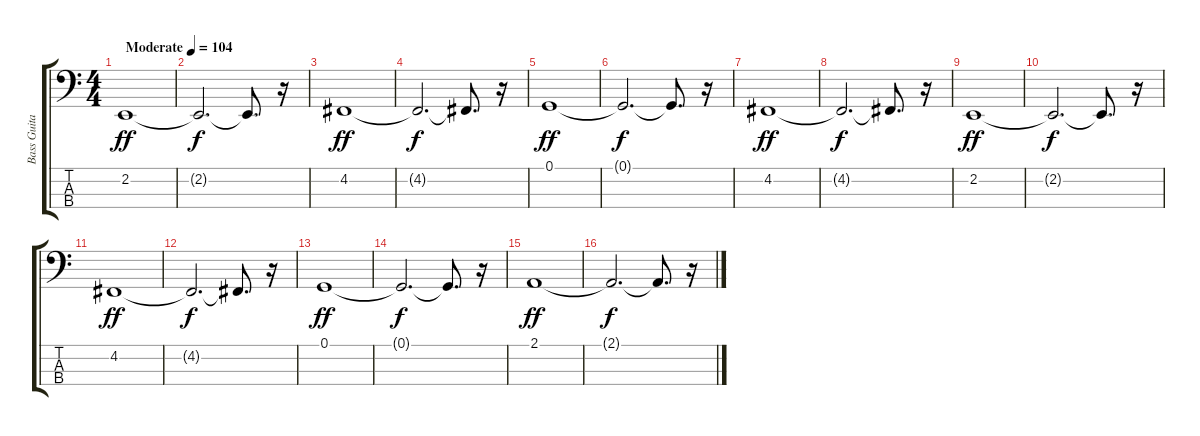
\track ("Bass Guitar" "Bass Guita") {instrument acousticgrandpiano}
\staff {score tabs}
\tuning (G2 D2 A1 E1) {hide}
\ts (4 4)
\tempo (104 "Moderate")
\clef f4
\ks c
2.2.1{dy ff instrument acousticgrandpiano} |
2.2{t}.2{d dy f} 2.2{t}.8{d} r.16 |
4.2.1{dy ff} |
4.2{t}.2{d dy f} 4.2{t}.8{d} r.16 |
0.1.1{dy ff} |
0.1{t}.2{d dy f} 0.1{t}.8{d} r.16 |
4.2.1{dy ff} |
4.2{t}.2{d dy f} 4.2{t}.8{d} r.16 |
2.2.1{dy ff} |
2.2{t}.2{d dy f} 2.2{t}.8{d} r.16 |
4.2.1{dy ff} |
4.2{t}.2{d dy f} 4.2{t}.8{d} r.16 |
0.1.1{dy ff} |
0.1{t}.2{d dy f} 0.1{t}.8{d} r.16 |
2.1.1{dy ff} |
2.1{t}.2{d dy f} 2.1{t}.8{d} r.16
